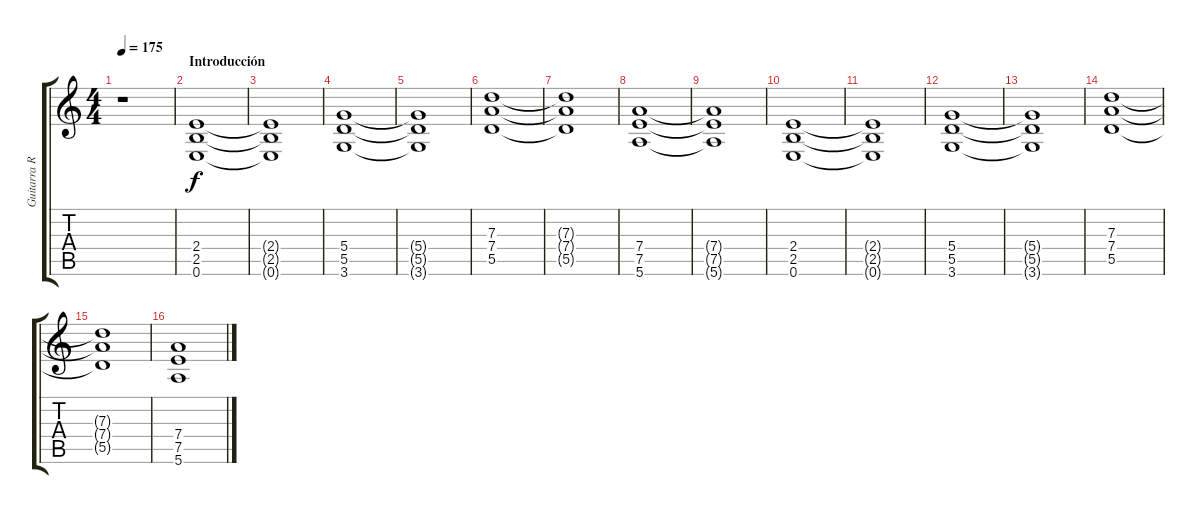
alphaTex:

\track ("Guitarra Ritmica" "Guitarra R") {instrument distortionguitar}
\staff {score tabs}
\tuning (E4 B3 G3 D3 A2 E2) {hide}
\ts (4 4)
\tempo 175
\clef g2
\ks c
r.1{dy f instrument distortionguitar} |
\section ("" "Introducción")
(2.4 2.5 0.6).1 |
(2.4{t} 2.5{t} 0.6{t}).1 |
(5.4 5.5 3.6).1 |
(5.4{t} 5.5{t} 3.6{t}).1 |
(7.3 7.4 5.5).1 |
(7.3{t} 7.4{t} 5.5{t}).1 |
(7.4 7.5 5.6).1 |
(7.4{t} 7.5{t} 5.6{t}).1 |
(2.4 2.5 0.6).1 |
(2.4{t} 2.5{t} 0.6{t}).1 |
(5.4 5.5 3.6).1 |
(5.4{t} 5.5{t} 3.6{t}).1 |
(7.3 7.4 5.5).1 |
(7.3{t} 7.4{t} 5.5{t}).1 |
(7.4 7.5 5.6).1
